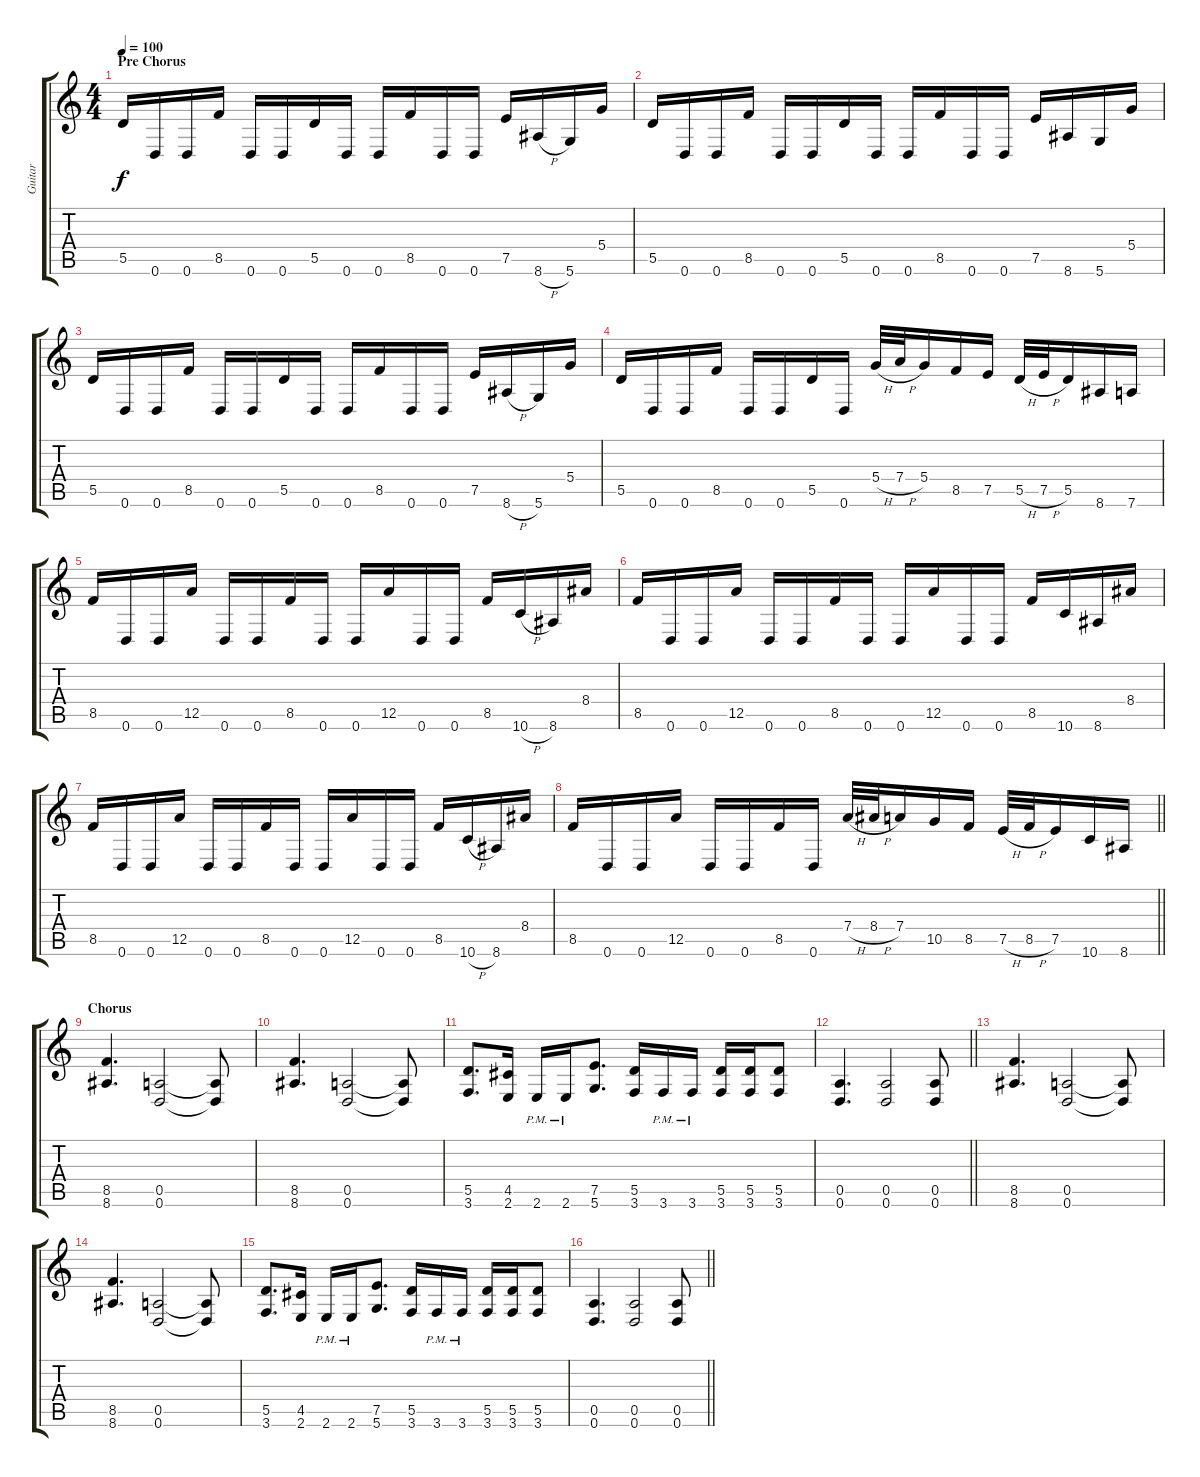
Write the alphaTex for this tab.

\track ("Guitar" "Guitar") {instrument overdrivenguitar}
\staff {score tabs}
\tuning (E4 B3 G3 D3 A2 D2) {hide}
\ts (4 4)
\section ("" "Pre Chorus")
\tempo 100
\clef g2
\ks c
5.5.16{dy f} 0.6.16 0.6.16 8.5.16 0.6.16 0.6.16 5.5.16 0.6.16 0.6.16 8.5.16 0.6.16 0.6.16 7.5.16 8.6{h}.16 5.6.16 5.4.16 |
5.5.16 0.6.16 0.6.16 8.5.16 0.6.16 0.6.16 5.5.16 0.6.16 0.6.16 8.5.16 0.6.16 0.6.16 7.5.16 8.6.16 5.6.16 5.4.16 |
5.5.16 0.6.16 0.6.16 8.5.16 0.6.16 0.6.16 5.5.16 0.6.16 0.6.16 8.5.16 0.6.16 0.6.16 7.5.16 8.6{h}.16 5.6.16 5.4.16 |
5.5.16 0.6.16 0.6.16 8.5.16 0.6.16 0.6.16 5.5.16 0.6.16 5.4{h}.32 7.4{h}.32 5.4.16 8.5.16 7.5.16 5.5{h}.32 7.5{h}.32 5.5.16 8.6.16 7.6.16 |
8.5.16 0.6.16 0.6.16 12.5.16 0.6.16 0.6.16 8.5.16 0.6.16 0.6.16 12.5.16 0.6.16 0.6.16 8.5.16 10.6{h}.16 8.6.16 8.4.16 |
8.5.16 0.6.16 0.6.16 12.5.16 0.6.16 0.6.16 8.5.16 0.6.16 0.6.16 12.5.16 0.6.16 0.6.16 8.5.16 10.6.16 8.6.16 8.4.16 |
8.5.16 0.6.16 0.6.16 12.5.16 0.6.16 0.6.16 8.5.16 0.6.16 0.6.16 12.5.16 0.6.16 0.6.16 8.5.16 10.6{h}.16 8.6.16 8.4.16 |
\barLineRight lightlight
8.5.16 0.6.16 0.6.16 12.5.16 0.6.16 0.6.16 8.5.16 0.6.16 7.4{h}.32 8.4{h}.32 7.4.16 10.5.16 8.5.16 7.5{h}.32 8.5{h}.32 7.5.16 10.6.16 8.6.16 |
\section ("" "Chorus")
(8.5 8.6).4{d volume 12} (0.5 0.6).2 (0.5{t} 0.6{t}).8 |
(8.5 8.6).4{d} (0.5 0.6).2 (0.5{t} 0.6{t}).8 |
(5.5 3.6).8{d} (4.5 2.6).16 2.6{pm}.16 2.6{pm}.16 (7.5 5.6).8{d} (5.5 3.6).16 3.6{pm}.16 3.6{pm}.16 (5.5 3.6).16 (5.5 3.6).16 (5.5 3.6).8 |
\barLineRight lightlight
(0.5 0.6).4{d} (0.5 0.6).2 (0.5 0.6).8 |
(8.5 8.6).4{d} (0.5 0.6).2 (0.5{t} 0.6{t}).8 |
(8.5 8.6).4{d} (0.5 0.6).2 (0.5{t} 0.6{t}).8 |
(5.5 3.6).8{d} (4.5 2.6).16 2.6{pm}.16 2.6{pm}.16 (7.5 5.6).8{d} (5.5 3.6).16 3.6{pm}.16 3.6{pm}.16 (5.5 3.6).16 (5.5 3.6).16 (5.5 3.6).8 |
\barLineRight lightlight
(0.5 0.6).4{d} (0.5 0.6).2 (0.5 0.6).8
